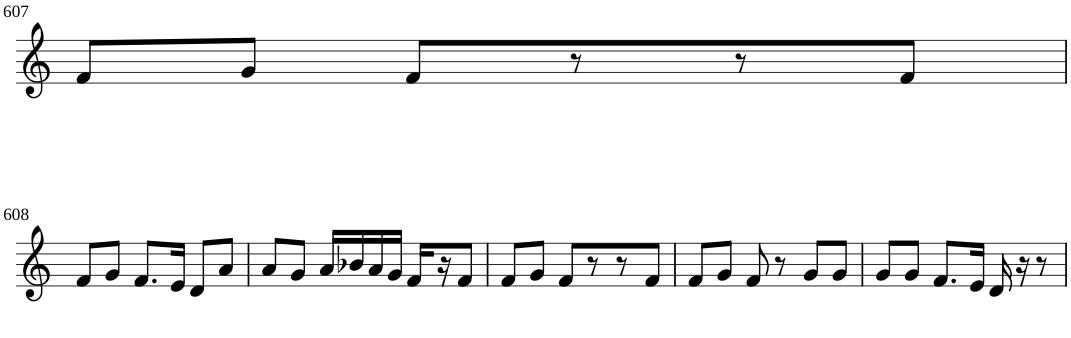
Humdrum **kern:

**kern
*part1
*staff1
*I"Violin
!!LO:PB:g=z
*clefG2
*k[]
*M3/4
=607
8f/L
8g/J
8f/L
8r
8r
8f/J
!!LO:LB:g=z
=608
8f/L
8g/J
8.f/L
16e/Jk
8d/L
8a/J
=609
8a/L
8g/J
16a/LL
16b-X/
16a/
16g/JJ
16f/LL
16r
8f/J
=610
8f/L
8g/J
8f/L
8r
8r
8f/J
=611
8f/L
8g/J
8f/
8r
8g/L
8g/J
=612
8g/L
8g/J
8.f/L
16e/Jk
16d/
16r
8r
=
*-
